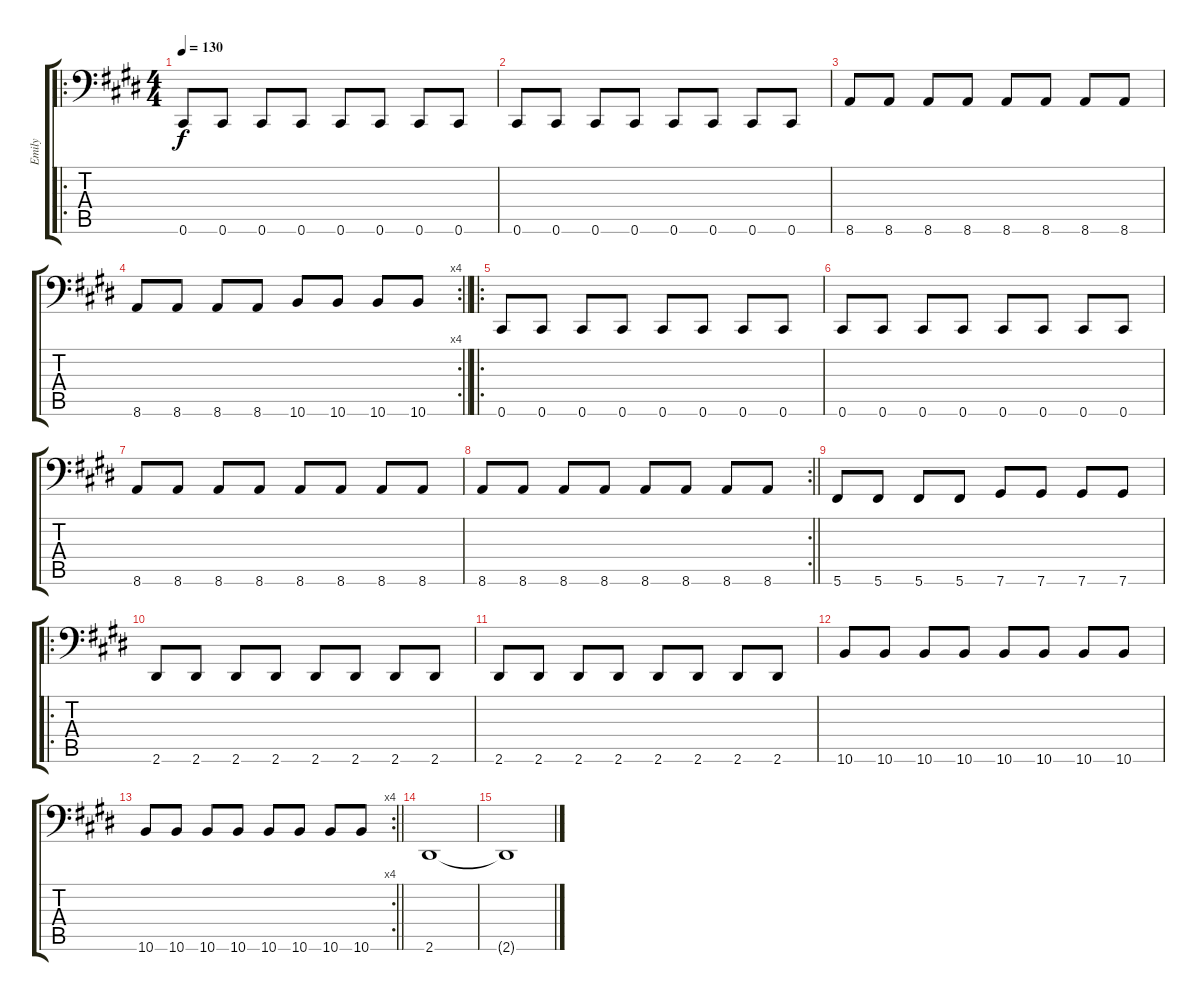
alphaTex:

\track ("Emily" "Emily") {instrument electricbasspick}
\staff {score tabs}
\tuning (Eb3 Bb2 Gb2 Db2 Ab1 Db1) {hide}
\ro
\ts (4 4)
\tempo 130
\clef f4
\ks c#minor
0.6.8{dy f} 0.6.8 0.6.8 0.6.8 0.6.8 0.6.8 0.6.8 0.6.8 |
0.6.8 0.6.8 0.6.8 0.6.8 0.6.8 0.6.8 0.6.8 0.6.8 |
8.6.8 8.6.8 8.6.8 8.6.8 8.6.8 8.6.8 8.6.8 8.6.8 |
\rc 4
\barLineRight lightlight
8.6.8 8.6.8 8.6.8 8.6.8 10.6.8 10.6.8 10.6.8 10.6.8 |
\ro
0.6.8 0.6.8 0.6.8 0.6.8 0.6.8 0.6.8 0.6.8 0.6.8 |
0.6.8 0.6.8 0.6.8 0.6.8 0.6.8 0.6.8 0.6.8 0.6.8 |
8.6.8 8.6.8 8.6.8 8.6.8 8.6.8 8.6.8 8.6.8 8.6.8 |
\rc 2
\barLineRight lightlight
8.6.8 8.6.8 8.6.8 8.6.8 8.6.8 8.6.8 8.6.8 8.6.8 |
5.6.8 5.6.8 5.6.8 5.6.8 7.6.8 7.6.8 7.6.8 7.6.8 |
\ro
\ks e
2.6.8 2.6.8 2.6.8 2.6.8 2.6.8 2.6.8 2.6.8 2.6.8 |
2.6.8 2.6.8 2.6.8 2.6.8 2.6.8 2.6.8 2.6.8 2.6.8 |
10.6.8 10.6.8 10.6.8 10.6.8 10.6.8 10.6.8 10.6.8 10.6.8 |
\rc 4
\barLineRight lightlight
10.6.8 10.6.8 10.6.8 10.6.8 10.6.8 10.6.8 10.6.8 10.6.8 |
2.6.1 |
2.6{t}.1
